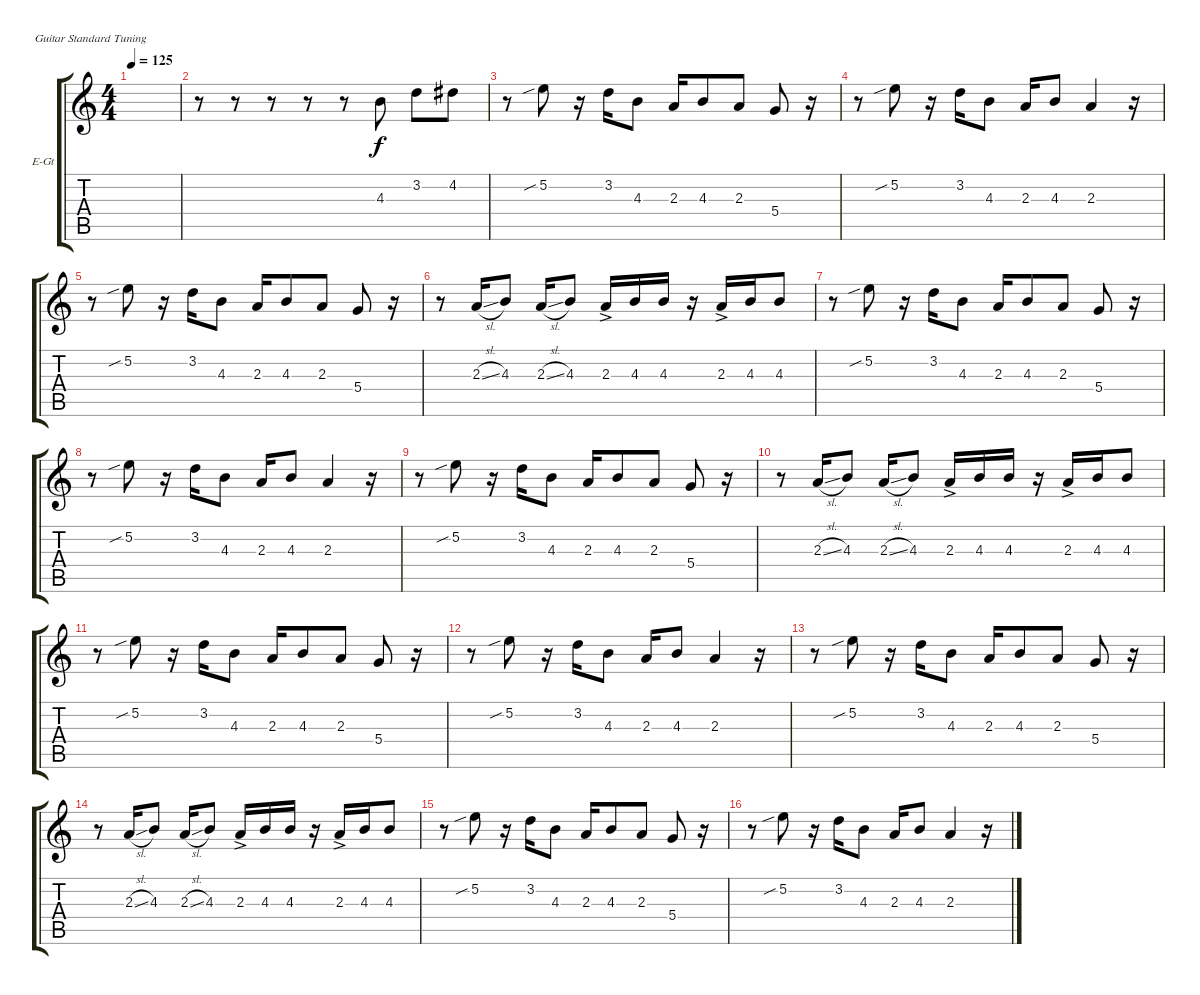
\defaultSystemsLayout 4
\bracketExtendMode groupsimilarinstruments
\firstSystemTrackNameOrientation horizontal
\otherSystemsTrackNameOrientation horizontal
\track ("Electric Guitar" "E-Gt") {instrument overdrivenguitar}
\staff {score tabs}
\tuning (E4 B3 G3 D3 A2 E2)
\ts (4 4)
\tempo 125
\clef g2
\ks c
|
r.8 r.8 r.8 r.8 r.8 4.3.8 3.2.8 4.2.8 |
r.8 5.2{sib}.8 r.16 3.2.16 4.3.8 2.3.16 4.3.8 2.3.8 5.4.8 r.16 |
r.8 5.2{sib}.8 r.16 3.2.16 4.3.8 2.3.16 4.3.8 2.3.4 r.16 |
r.8 5.2{sib}.8 r.16 3.2.16 4.3.8 2.3.16 4.3.8 2.3.8 5.4.8 r.16 |
r.8 2.3{sl}.16 4.3.8 2.3{sl}.16 4.3.8 2.3{ac}.16 4.3.16 4.3.16 r.16 2.3{ac}.16 4.3.16 4.3.8 |
r.8 5.2{sib}.8 r.16 3.2.16 4.3.8 2.3.16 4.3.8 2.3.8 5.4.8 r.16 |
r.8 5.2{sib}.8 r.16 3.2.16 4.3.8 2.3.16 4.3.8 2.3.4 r.16 |
r.8 5.2{sib}.8 r.16 3.2.16 4.3.8 2.3.16 4.3.8 2.3.8 5.4.8 r.16 |
r.8 2.3{sl}.16 4.3.8 2.3{sl}.16 4.3.8 2.3{ac}.16 4.3.16 4.3.16 r.16 2.3{ac}.16 4.3.16 4.3.8 |
r.8 5.2{sib}.8 r.16 3.2.16 4.3.8 2.3.16 4.3.8 2.3.8 5.4.8 r.16 |
r.8 5.2{sib}.8 r.16 3.2.16 4.3.8 2.3.16 4.3.8 2.3.4 r.16 |
r.8 5.2{sib}.8 r.16 3.2.16 4.3.8 2.3.16 4.3.8 2.3.8 5.4.8 r.16 |
r.8 2.3{sl}.16 4.3.8 2.3{sl}.16 4.3.8 2.3{ac}.16 4.3.16 4.3.16 r.16 2.3{ac}.16 4.3.16 4.3.8 |
r.8 5.2{sib}.8 r.16 3.2.16 4.3.8 2.3.16 4.3.8 2.3.8 5.4.8 r.16 |
r.8 5.2{sib}.8 r.16 3.2.16 4.3.8 2.3.16 4.3.8 2.3.4 r.16
